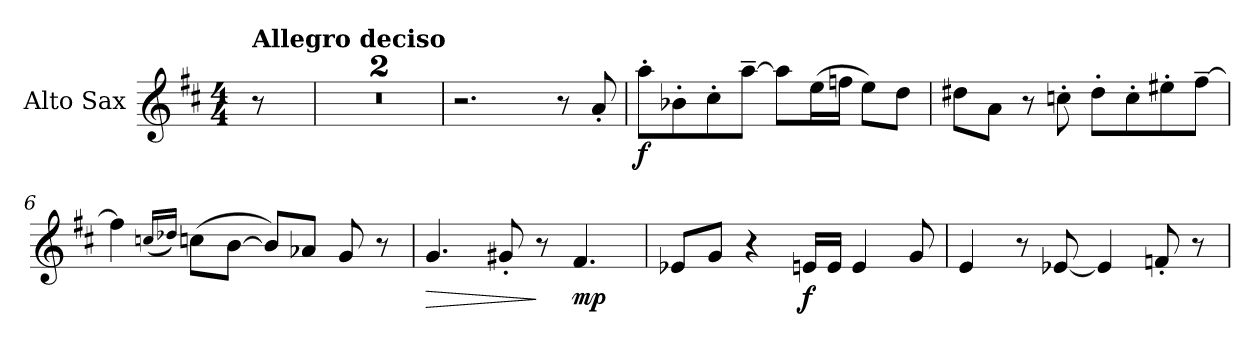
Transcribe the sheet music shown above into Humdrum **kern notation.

**kern	**dynam
*part1	*part1
*staff1	*staff1
*I"Alto Sax	*
*I'A Sax	*
*clefG2	*
*ITrd5c9	*
*k[b-]	*
*M4/4	*
*MM132	*
=	=
!LO:TX:a:B:t=Allegro deciso	!
8r	.
=1!!	=1!!
1r	.
=2	=2
1r	.
=3	=3
2.r	.
8r	.
8c'/	.
=4	=4
!	!LO:DY:b
8cc'\L	f
8d-X'\	.
8e'\	.
[8cc~\J	.
8cc\L]	.
(>16g\L	.
16a-X\JJ	.
8g\L)	.
8f\J	.
!!LO:LB:g=z
=5	=5
8f#X\L	.
8c\J	.
8r	.
8e-i'\	.
8f#'\L	.
8e-'\	.
8g#X'\	.
[8a~\J	.
=6	=6
4a\]	.
(<16qe-X/LL	.
16qf-X/JJ)	.
(>8e-\L	.
[8d\J	.
8d/L])	.
8c-X/J	.
8B-/	.
8r	.
=7	=7
!	!LO:HP:b
4.B-/	>
8Bn'/	.
8r	]
!	!LO:DY:b
4.A/	mp
=8	=8
8G-X/L	.
8B-/J	.
4r	.
!	!LO:DY:b
16Gn/LL	f
16G/JJ	.
4G/	.
8B-/	.
!!LO:LB:g=z
=9	=9
4G/	.
8r	.
[8G-X/	.
4G-/]	.
8A-X'/	.
8r	.
=	=
*-	*-
